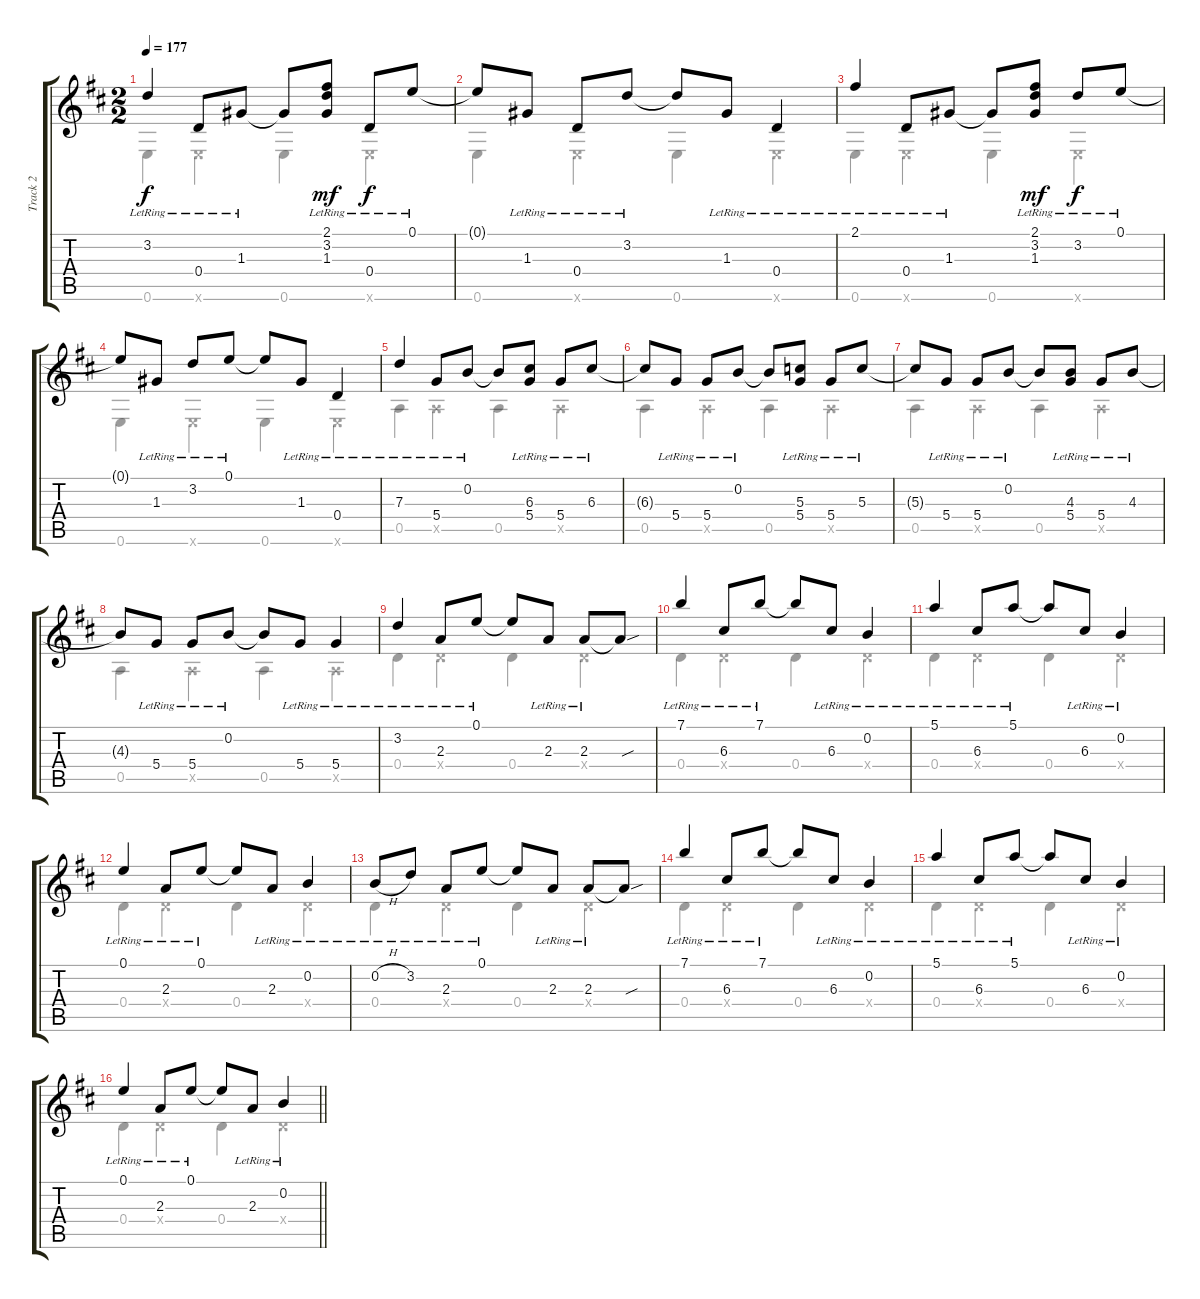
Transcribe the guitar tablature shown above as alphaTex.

\track ("Track 2" "Track 2") {instrument acousticguitarsteel}
\staff {score tabs}
\tuning (E4 B3 G3 D3 A2 E2) {hide}
\voice
\ts (2 2)
\tempo 177
\clef g2
\ks d
3.2{lr}.4{dy f} 0.4{lr}.8 1.3{lr}.8 1.3{t}.8 (2.1{lr} 3.2{lr} 1.3{lr}).8{dy mf} 0.4{lr}.8{dy f} 0.1{lr}.8 |
0.1{t}.8 1.3{lr}.8 0.4{lr}.8 3.2{lr}.8 3.2{t}.8 1.3{lr}.8 0.4{lr}.4 |
2.1{lr}.4 0.4{lr}.8 1.3{lr}.8 1.3{t}.8 (2.1{lr} 3.2{lr} 1.3{lr}).8{dy mf} 3.2{lr}.8{dy f} 0.1{lr}.8 |
0.1{t}.8 1.3{lr}.8 3.2{lr}.8 0.1{lr}.8 0.1{t}.8 1.3{lr}.8 0.4{lr}.4 |
7.3{lr}.4 5.4{lr}.8 0.2{lr}.8 0.2{t}.8 (6.3{lr} 5.4{lr}).8 5.4{lr}.8 6.3{lr}.8 |
6.3{t}.8 5.4{lr}.8 5.4{lr}.8 0.2{lr}.8 0.2{t}.8 (5.3{lr} 5.4{lr}).8 5.4{lr}.8 5.3{lr}.8 |
5.3{t}.8 5.4{lr}.8 5.4{lr}.8 0.2{lr}.8 0.2{t}.8 (4.3{lr} 5.4{lr}).8 5.4{lr}.8 4.3{lr}.8 |
4.3{t}.8 5.4{lr}.8 5.4{lr}.8 0.2{lr}.8 0.2{t}.8 5.4{lr}.8 5.4{lr}.4 |
3.2{lr}.4 2.3{lr}.8 0.1{lr}.8 0.1{t}.8 2.3{lr}.8 2.3{lr}.8 2.3{sou t}.8 |
7.1{lr}.4 6.3{lr}.8 7.1{lr}.8 7.1{t}.8 6.3{lr}.8 0.2{lr}.4 |
5.1{lr}.4 6.3{lr}.8 5.1{lr}.8 5.1{t}.8 6.3{lr}.8 0.2{lr}.4 |
0.1{lr}.4 2.3{lr}.8 0.1{lr}.8 0.1{t}.8 2.3{lr}.8 0.2{lr}.4 |
0.2{h lr}.8 3.2{lr}.8 2.3{lr}.8 0.1{lr}.8 0.1{t}.8 2.3{lr}.8 2.3{lr}.8 2.3{sou t}.8 |
7.1{lr}.4 6.3{lr}.8 7.1{lr}.8 7.1{t}.8 6.3{lr}.8 0.2{lr}.4 |
5.1{lr}.4 6.3{lr}.8 5.1{lr}.8 5.1{t}.8 6.3{lr}.8 0.2{lr}.4 |
\barLineRight lightlight
0.1{lr}.4 2.3{lr}.8 0.1{lr}.8 0.1{t}.8 2.3{lr}.8 0.2{lr}.4
\voice
\clef g2
\ottava regular
\simile none
\ks d
0.6.4{dy f} 0.6{x}.4 0.6.4 0.6{x}.4 |
0.6.4 0.6{x}.4 0.6.4 0.6{x}.4 |
0.6.4 0.6{x}.4 0.6.4 0.6{x}.4 |
0.6.4 0.6{x}.4 0.6.4 0.6{x}.4 |
0.5.4 0.5{x}.4 0.5.4 0.5{x}.4 |
0.5.4 0.5{x}.4 0.5.4 0.5{x}.4 |
0.5.4 0.5{x}.4 0.5.4 0.5{x}.4 |
0.5.4 0.5{x}.4 0.5.4 0.5{x}.4 |
0.4.4 0.4{x}.4 0.4.4 0.4{x}.4 |
0.4.4 0.4{x}.4 0.4.4 0.4{x}.4 |
0.4.4 0.4{x}.4 0.4.4 0.4{x}.4 |
0.4.4 0.4{x}.4 0.4.4 0.4{x}.4 |
0.4.4 0.4{x}.4 0.4.4 0.4{x}.4 |
0.4.4 0.4{x}.4 0.4.4 0.4{x}.4 |
0.4.4 0.4{x}.4 0.4.4 0.4{x}.4 |
\barLineRight lightlight
0.4.4 0.4{x}.4 0.4.4 0.4{x}.4
